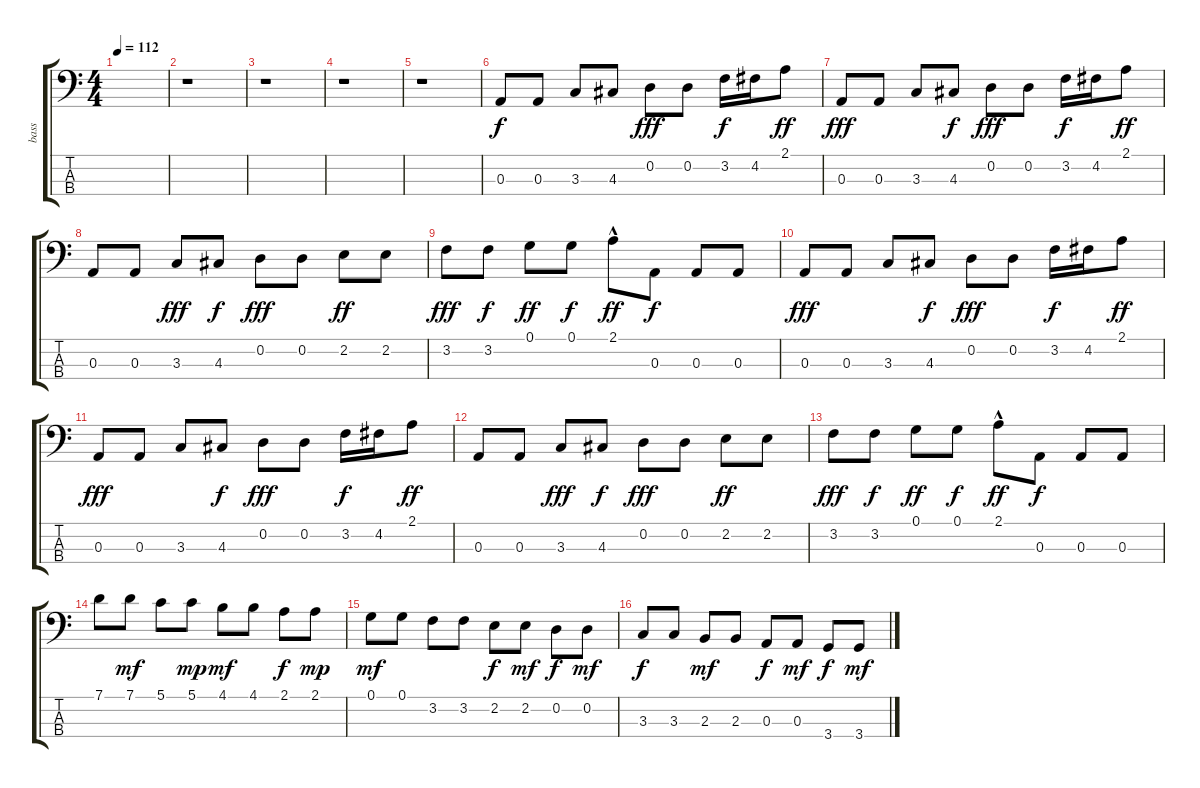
\track ("bass" "bass") {instrument electricbassfinger}
\staff {score tabs}
\tuning (G2 D2 A1 E1) {hide}
\ts (4 4)
\tempo 112
\clef f4
\ks c
|
r.1 |
r.1 |
r.1 |
r.1 |
0.3.8 0.3.8 3.3.8 4.3.8{dy f} 0.2.8{dy fff} 0.2.8 3.2.16{dy f} 4.2.16 2.1.8{dy ff} |
0.3.8{dy fff} 0.3.8 3.3.8 4.3.8{dy f} 0.2.8{dy fff} 0.2.8 3.2.16{dy f} 4.2.16 2.1.8{dy ff} |
0.3.8 0.3.8 3.3.8{dy fff} 4.3.8{dy f} 0.2.8{dy fff} 0.2.8 2.2.8{dy ff} 2.2.8 |
3.2.8{dy fff} 3.2.8{dy f} 0.1.8{dy ff} 0.1.8{dy f} 2.1{hac}.8{dy ff} 0.3.8{dy f} 0.3.8 0.3.8 |
0.3.8{dy fff} 0.3.8 3.3.8 4.3.8{dy f} 0.2.8{dy fff} 0.2.8 3.2.16{dy f} 4.2.16 2.1.8{dy ff} |
0.3.8{dy fff} 0.3.8 3.3.8 4.3.8{dy f} 0.2.8{dy fff} 0.2.8 3.2.16{dy f} 4.2.16 2.1.8{dy ff} |
0.3.8 0.3.8 3.3.8{dy fff} 4.3.8{dy f} 0.2.8{dy fff} 0.2.8 2.2.8{dy ff} 2.2.8 |
3.2.8{dy fff} 3.2.8{dy f} 0.1.8{dy ff} 0.1.8{dy f} 2.1{hac}.8{dy ff} 0.3.8{dy f} 0.3.8 0.3.8 |
7.1.8 7.1.8{dy mf} 5.1.8 5.1.8{dy mp} 4.1.8{dy mf} 4.1.8 2.1.8{dy f} 2.1.8{dy mp} |
0.1.8{dy mf} 0.1.8 3.2.8 3.2.8 2.2.8{dy f} 2.2.8{dy mf} 0.2.8{dy f} 0.2.8{dy mf} |
3.3.8{dy f} 3.3.8 2.3.8{dy mf} 2.3.8 0.3.8{dy f} 0.3.8{dy mf} 3.4.8{dy f} 3.4.8{dy mf}
